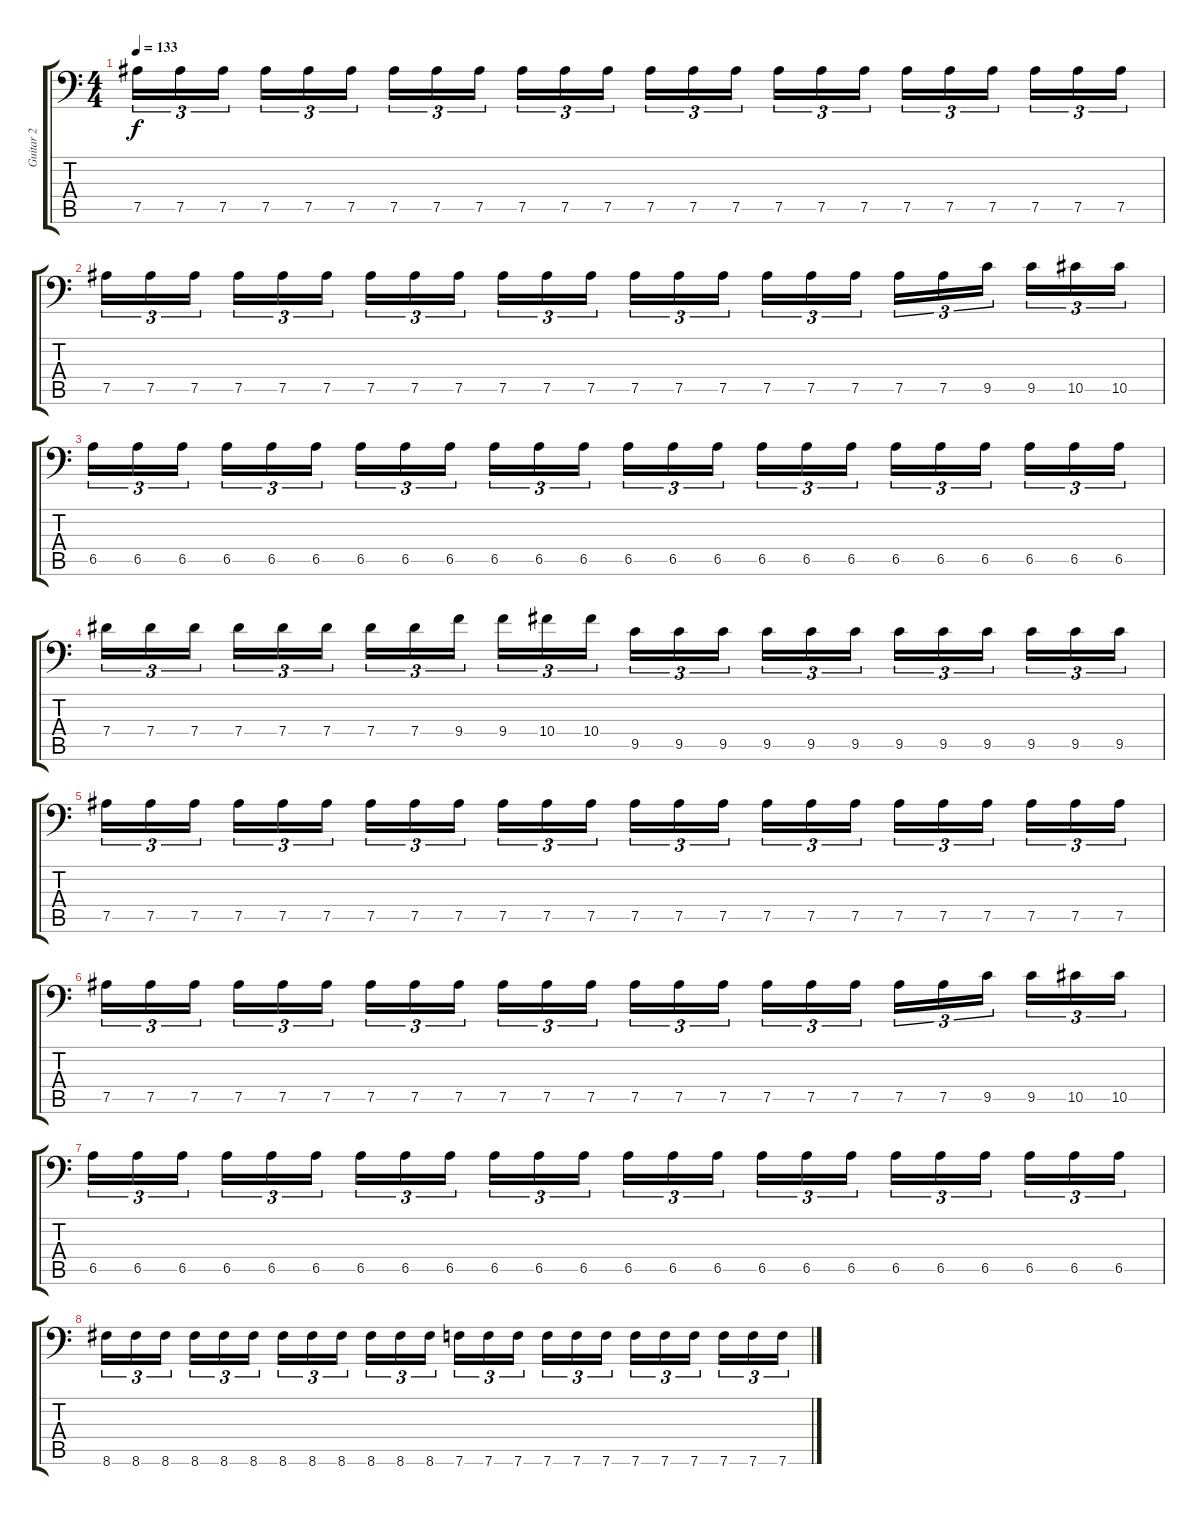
\track ("Guitar 2" "Guitar 2") {instrument distortionguitar}
\staff {score tabs}
\tuning (Bb3 F3 Db3 Ab2 Eb2 Bb1) {hide}
\ts (4 4)
\tempo 133
\clef f4
\ks c
7.5.16{tu (3 2) dy f} 7.5.16{tu (3 2)} 7.5.16{tu (3 2) beam splitsecondary} 7.5.16{tu (3 2)} 7.5.16{tu (3 2)} 7.5.16{tu (3 2)} 7.5.16{tu (3 2)} 7.5.16{tu (3 2)} 7.5.16{tu (3 2) beam splitsecondary} 7.5.16{tu (3 2)} 7.5.16{tu (3 2)} 7.5.16{tu (3 2)} 7.5.16{tu (3 2)} 7.5.16{tu (3 2)} 7.5.16{tu (3 2) beam splitsecondary} 7.5.16{tu (3 2)} 7.5.16{tu (3 2)} 7.5.16{tu (3 2)} 7.5.16{tu (3 2)} 7.5.16{tu (3 2)} 7.5.16{tu (3 2) beam splitsecondary} 7.5.16{tu (3 2)} 7.5.16{tu (3 2)} 7.5.16{tu (3 2)} |
7.5.16{tu (3 2)} 7.5.16{tu (3 2)} 7.5.16{tu (3 2) beam splitsecondary} 7.5.16{tu (3 2)} 7.5.16{tu (3 2)} 7.5.16{tu (3 2)} 7.5.16{tu (3 2)} 7.5.16{tu (3 2)} 7.5.16{tu (3 2) beam splitsecondary} 7.5.16{tu (3 2)} 7.5.16{tu (3 2)} 7.5.16{tu (3 2)} 7.5.16{tu (3 2)} 7.5.16{tu (3 2)} 7.5.16{tu (3 2) beam splitsecondary} 7.5.16{tu (3 2)} 7.5.16{tu (3 2)} 7.5.16{tu (3 2)} 7.5.16{tu (3 2)} 7.5.16{tu (3 2)} 9.5.16{tu (3 2) beam splitsecondary} 9.5.16{tu (3 2)} 10.5.16{tu (3 2)} 10.5.16{tu (3 2)} |
6.5.16{tu (3 2)} 6.5.16{tu (3 2)} 6.5.16{tu (3 2) beam splitsecondary} 6.5.16{tu (3 2)} 6.5.16{tu (3 2)} 6.5.16{tu (3 2)} 6.5.16{tu (3 2)} 6.5.16{tu (3 2)} 6.5.16{tu (3 2) beam splitsecondary} 6.5.16{tu (3 2)} 6.5.16{tu (3 2)} 6.5.16{tu (3 2)} 6.5.16{tu (3 2)} 6.5.16{tu (3 2)} 6.5.16{tu (3 2) beam splitsecondary} 6.5.16{tu (3 2)} 6.5.16{tu (3 2)} 6.5.16{tu (3 2)} 6.5.16{tu (3 2)} 6.5.16{tu (3 2)} 6.5.16{tu (3 2) beam splitsecondary} 6.5.16{tu (3 2)} 6.5.16{tu (3 2)} 6.5.16{tu (3 2)} |
7.4.16{tu (3 2)} 7.4.16{tu (3 2)} 7.4.16{tu (3 2) beam splitsecondary} 7.4.16{tu (3 2)} 7.4.16{tu (3 2)} 7.4.16{tu (3 2)} 7.4.16{tu (3 2)} 7.4.16{tu (3 2)} 9.4.16{tu (3 2) beam splitsecondary} 9.4.16{tu (3 2)} 10.4.16{tu (3 2)} 10.4.16{tu (3 2)} 9.5.16{tu (3 2)} 9.5.16{tu (3 2)} 9.5.16{tu (3 2) beam splitsecondary} 9.5.16{tu (3 2)} 9.5.16{tu (3 2)} 9.5.16{tu (3 2)} 9.5.16{tu (3 2)} 9.5.16{tu (3 2)} 9.5.16{tu (3 2) beam splitsecondary} 9.5.16{tu (3 2)} 9.5.16{tu (3 2)} 9.5.16{tu (3 2)} |
7.5.16{tu (3 2)} 7.5.16{tu (3 2)} 7.5.16{tu (3 2) beam splitsecondary} 7.5.16{tu (3 2)} 7.5.16{tu (3 2)} 7.5.16{tu (3 2)} 7.5.16{tu (3 2)} 7.5.16{tu (3 2)} 7.5.16{tu (3 2) beam splitsecondary} 7.5.16{tu (3 2)} 7.5.16{tu (3 2)} 7.5.16{tu (3 2)} 7.5.16{tu (3 2)} 7.5.16{tu (3 2)} 7.5.16{tu (3 2) beam splitsecondary} 7.5.16{tu (3 2)} 7.5.16{tu (3 2)} 7.5.16{tu (3 2)} 7.5.16{tu (3 2)} 7.5.16{tu (3 2)} 7.5.16{tu (3 2) beam splitsecondary} 7.5.16{tu (3 2)} 7.5.16{tu (3 2)} 7.5.16{tu (3 2)} |
7.5.16{tu (3 2)} 7.5.16{tu (3 2)} 7.5.16{tu (3 2) beam splitsecondary} 7.5.16{tu (3 2)} 7.5.16{tu (3 2)} 7.5.16{tu (3 2)} 7.5.16{tu (3 2)} 7.5.16{tu (3 2)} 7.5.16{tu (3 2) beam splitsecondary} 7.5.16{tu (3 2)} 7.5.16{tu (3 2)} 7.5.16{tu (3 2)} 7.5.16{tu (3 2)} 7.5.16{tu (3 2)} 7.5.16{tu (3 2) beam splitsecondary} 7.5.16{tu (3 2)} 7.5.16{tu (3 2)} 7.5.16{tu (3 2)} 7.5.16{tu (3 2)} 7.5.16{tu (3 2)} 9.5.16{tu (3 2) beam splitsecondary} 9.5.16{tu (3 2)} 10.5.16{tu (3 2)} 10.5.16{tu (3 2)} |
6.5.16{tu (3 2)} 6.5.16{tu (3 2)} 6.5.16{tu (3 2) beam splitsecondary} 6.5.16{tu (3 2)} 6.5.16{tu (3 2)} 6.5.16{tu (3 2)} 6.5.16{tu (3 2)} 6.5.16{tu (3 2)} 6.5.16{tu (3 2) beam splitsecondary} 6.5.16{tu (3 2)} 6.5.16{tu (3 2)} 6.5.16{tu (3 2)} 6.5.16{tu (3 2)} 6.5.16{tu (3 2)} 6.5.16{tu (3 2) beam splitsecondary} 6.5.16{tu (3 2)} 6.5.16{tu (3 2)} 6.5.16{tu (3 2)} 6.5.16{tu (3 2)} 6.5.16{tu (3 2)} 6.5.16{tu (3 2) beam splitsecondary} 6.5.16{tu (3 2)} 6.5.16{tu (3 2)} 6.5.16{tu (3 2)} |
8.6.16{tu (3 2)} 8.6.16{tu (3 2)} 8.6.16{tu (3 2) beam splitsecondary} 8.6.16{tu (3 2)} 8.6.16{tu (3 2)} 8.6.16{tu (3 2)} 8.6.16{tu (3 2)} 8.6.16{tu (3 2)} 8.6.16{tu (3 2) beam splitsecondary} 8.6.16{tu (3 2)} 8.6.16{tu (3 2)} 8.6.16{tu (3 2)} 7.6.16{tu (3 2)} 7.6.16{tu (3 2)} 7.6.16{tu (3 2) beam splitsecondary} 7.6.16{tu (3 2)} 7.6.16{tu (3 2)} 7.6.16{tu (3 2)} 7.6.16{tu (3 2)} 7.6.16{tu (3 2)} 7.6.16{tu (3 2) beam splitsecondary} 7.6.16{tu (3 2)} 7.6.16{tu (3 2)} 7.6.16{tu (3 2)}
